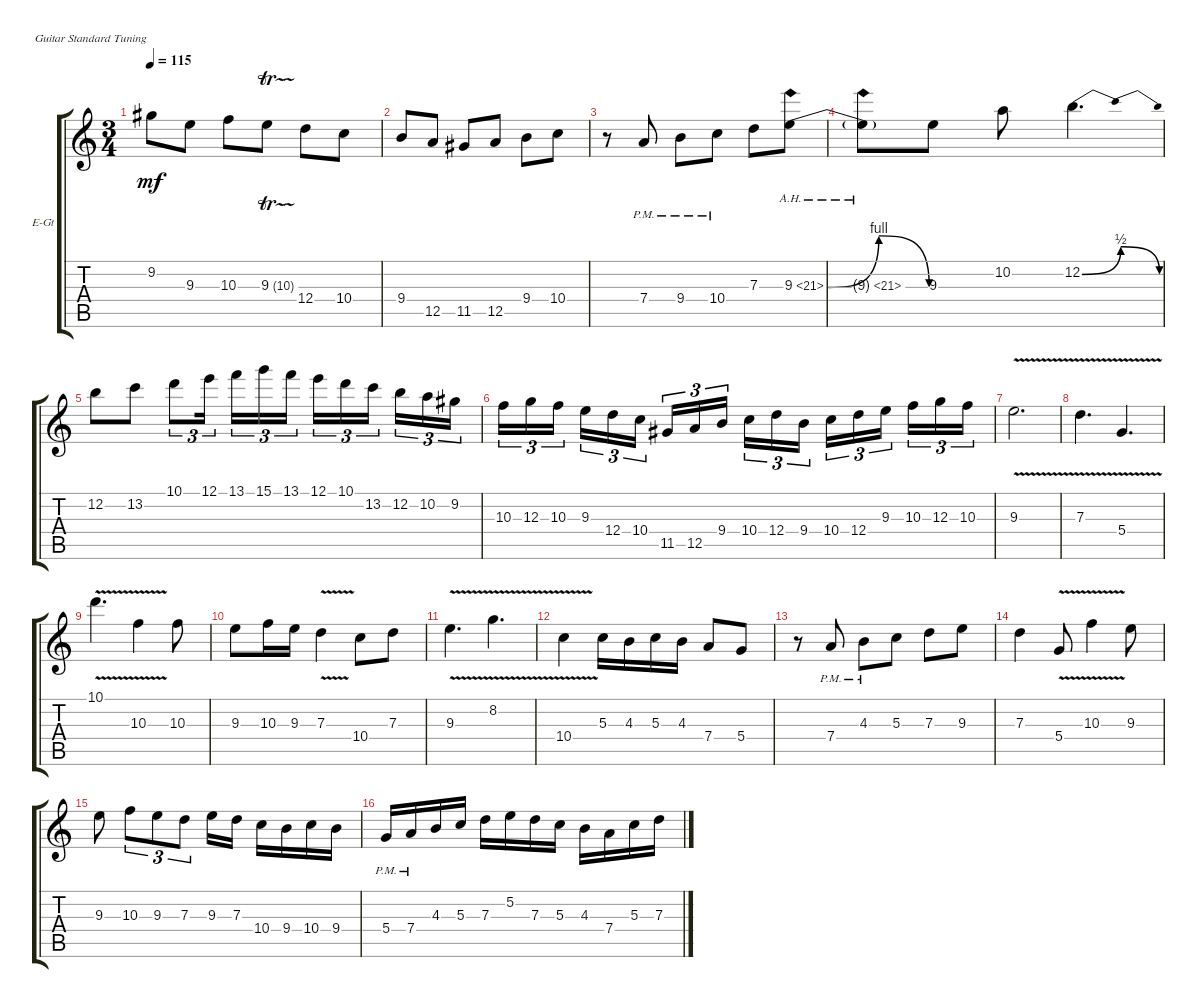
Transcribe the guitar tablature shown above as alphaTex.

\defaultSystemsLayout 4
\bracketExtendMode groupsimilarinstruments
\firstSystemTrackNameOrientation horizontal
\otherSystemsTrackNameOrientation horizontal
\track ("Solo Guitar" "E-Gt") {multiBarRest instrument distortionguitar}
\staff {score tabs}
\tuning (E4 B3 G3 D3 A2 E2)
\ts (3 4)
\tempo 115
\clef g2
\ks aminor
9.2.8{dy mf} 9.3.8 10.3.8 9.3{tr (10 16)}.8 12.4.8 10.4.8 |
9.4.8 12.5.8 11.5.8 12.5.8 9.4.8 10.4.8 |
r.8 7.4{pm}.8 9.4{pm}.8 10.4{pm}.8 7.3.8 9.3{be (bendrelease 20.4 0 32.4 4 33.6 4 41.4 0) ah 12}.8 |
9.3{ah 12 t}.8 9.3.8 10.2.8 12.2{be (bendrelease 0 0 15.6 2 41.4 2 51 0)}.4{d} |
12.2.8 13.2.8 10.1.8{tu (3 2)} 12.1.16{tu (3 2)} 13.1.16{tu (3 2)} 15.1.16{tu (3 2)} 13.1.16{tu (3 2)} 12.1.16{tu (3 2)} 10.1.16{tu (3 2)} 13.2.16{tu (3 2)} 12.2.16{tu (3 2)} 10.2.16{tu (3 2)} 9.2.16{tu (3 2)} |
10.3.16{tu (3 2)} 12.3.16{tu (3 2)} 10.3.16{tu (3 2)} 9.3.16{tu (3 2)} 12.4.16{tu (3 2)} 10.4.16{tu (3 2)} 11.5.16{tu (3 2)} 12.5.16{tu (3 2)} 9.4.16{tu (3 2)} 10.4.16{tu (3 2)} 12.4.16{tu (3 2)} 9.4.16{tu (3 2)} 10.4.16{tu (3 2)} 12.4.16{tu (3 2)} 9.3.16{tu (3 2)} 10.3.16{tu (3 2)} 12.3.16{tu (3 2)} 10.3.16{tu (3 2)} |
9.3{v}.2{d} |
7.3{v}.4{d} 5.4{v}.4{d} |
10.1{v}.4{d} 10.3{v}.4 10.3.8 |
9.3.8 10.3.16 9.3.16 7.3{v}.4 10.4.8 7.3.8 |
9.3{v}.4{d} 8.2{v}.4{d} |
10.4{v}.4 5.3.16 4.3.16 5.3.16 4.3.16 7.4.8 5.4.8 |
r.8 7.4{pm}.8 4.3{pm}.8 5.3.8 7.3.8 9.3.8 |
7.3.4 5.4{v}.8 10.3{v}.4 9.3.8 |
9.3.8 10.3.8{tu (3 2)} 9.3.8{tu (3 2)} 7.3.8{tu (3 2)} 9.3.16 7.3.16 10.4.16 9.4.16 10.4.16 9.4.16 |
5.4{pm}.16 7.4{pm}.16 4.3.16 5.3.16 7.3.16 5.2.16 7.3.16 5.3.16 4.3.16 7.4.16 5.3.16 7.3.16
